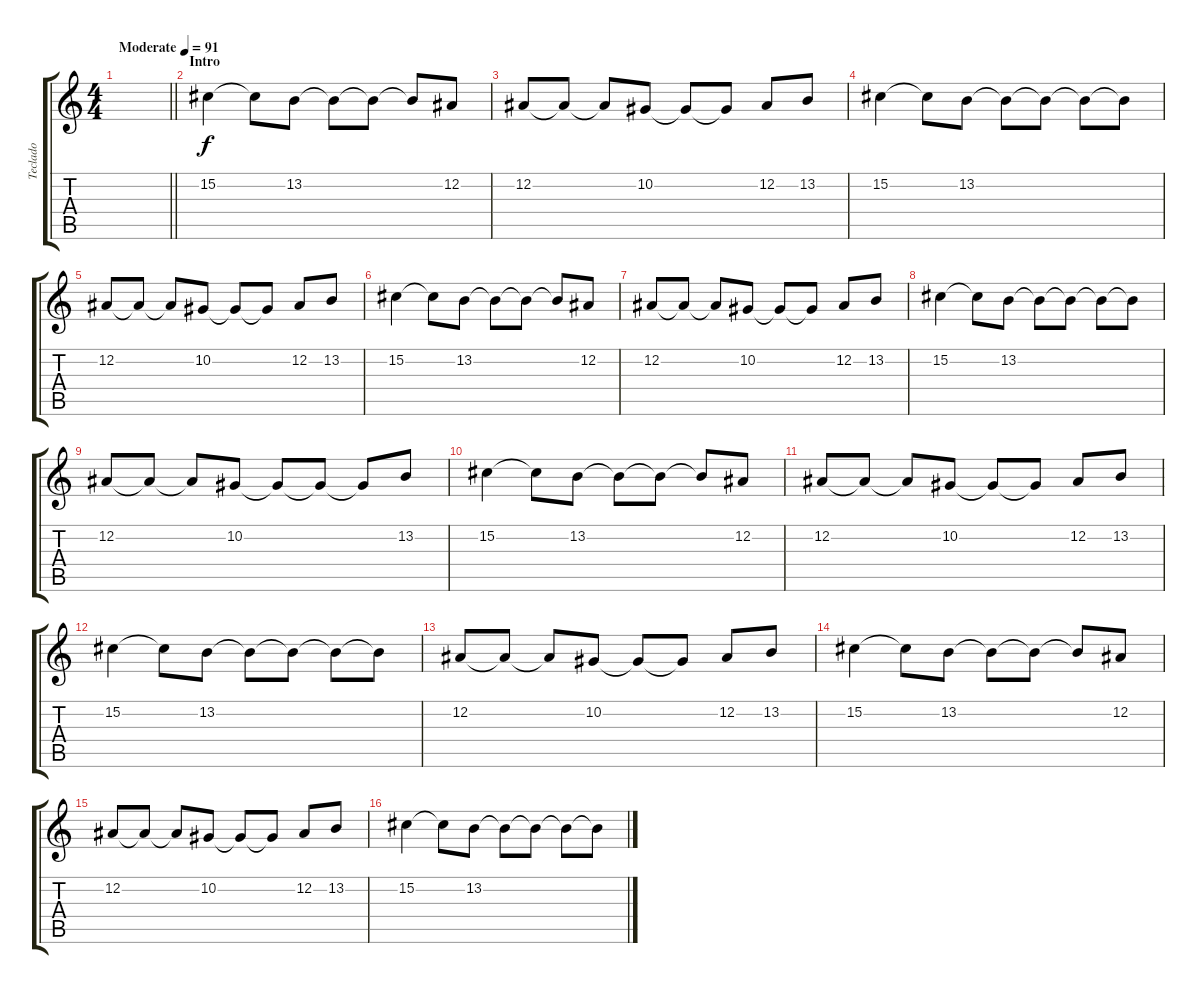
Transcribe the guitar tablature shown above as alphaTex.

\track ("Teclado" "Teclado") {instrument pad8sweep}
\staff {score tabs}
\tuning (Eb4 Bb3 Gb3 Db3 Ab2 Eb2) {hide}
\ts (4 4)
\tempo (91 "Moderate")
\clef g2
\barLineRight lightlight
\ks c
|
\section ("" "Intro")
15.2.4 15.2{t}.8 13.2.8 13.2{t}.8 13.2{t}.8 13.2{t}.8 12.2.8 |
12.2.8 12.2{t}.8 12.2{t}.8 10.2.8 10.2{t}.8 10.2{t}.8 12.2.8 13.2.8 |
15.2.4 15.2{t}.8 13.2.8 13.2{t}.8 13.2{t}.8 13.2{t}.8 13.2{t}.8 |
12.2.8 12.2{t}.8 12.2{t}.8 10.2.8 10.2{t}.8 10.2{t}.8 12.2.8 13.2.8 |
15.2.4 15.2{t}.8 13.2.8 13.2{t}.8 13.2{t}.8 13.2{t}.8 12.2.8 |
12.2.8 12.2{t}.8 12.2{t}.8 10.2.8 10.2{t}.8 10.2{t}.8 12.2.8 13.2.8 |
15.2.4 15.2{t}.8 13.2.8 13.2{t}.8 13.2{t}.8 13.2{t}.8 13.2{t}.8 |
12.2.8 12.2{t}.8 12.2{t}.8 10.2.8 10.2{t}.8 10.2{t}.8 10.2{t}.8 13.2.8 |
15.2.4 15.2{t}.8 13.2.8 13.2{t}.8 13.2{t}.8 13.2{t}.8 12.2.8 |
12.2.8 12.2{t}.8 12.2{t}.8 10.2.8 10.2{t}.8 10.2{t}.8 12.2.8 13.2.8 |
15.2.4 15.2{t}.8 13.2.8 13.2{t}.8 13.2{t}.8 13.2{t}.8 13.2{t}.8 |
12.2.8 12.2{t}.8 12.2{t}.8 10.2.8 10.2{t}.8 10.2{t}.8 12.2.8 13.2.8 |
15.2.4 15.2{t}.8 13.2.8 13.2{t}.8 13.2{t}.8 13.2{t}.8 12.2.8 |
12.2.8 12.2{t}.8 12.2{t}.8 10.2.8 10.2{t}.8 10.2{t}.8 12.2.8 13.2.8 |
15.2.4 15.2{t}.8 13.2.8 13.2{t}.8 13.2{t}.8 13.2{t}.8 13.2{t}.8
